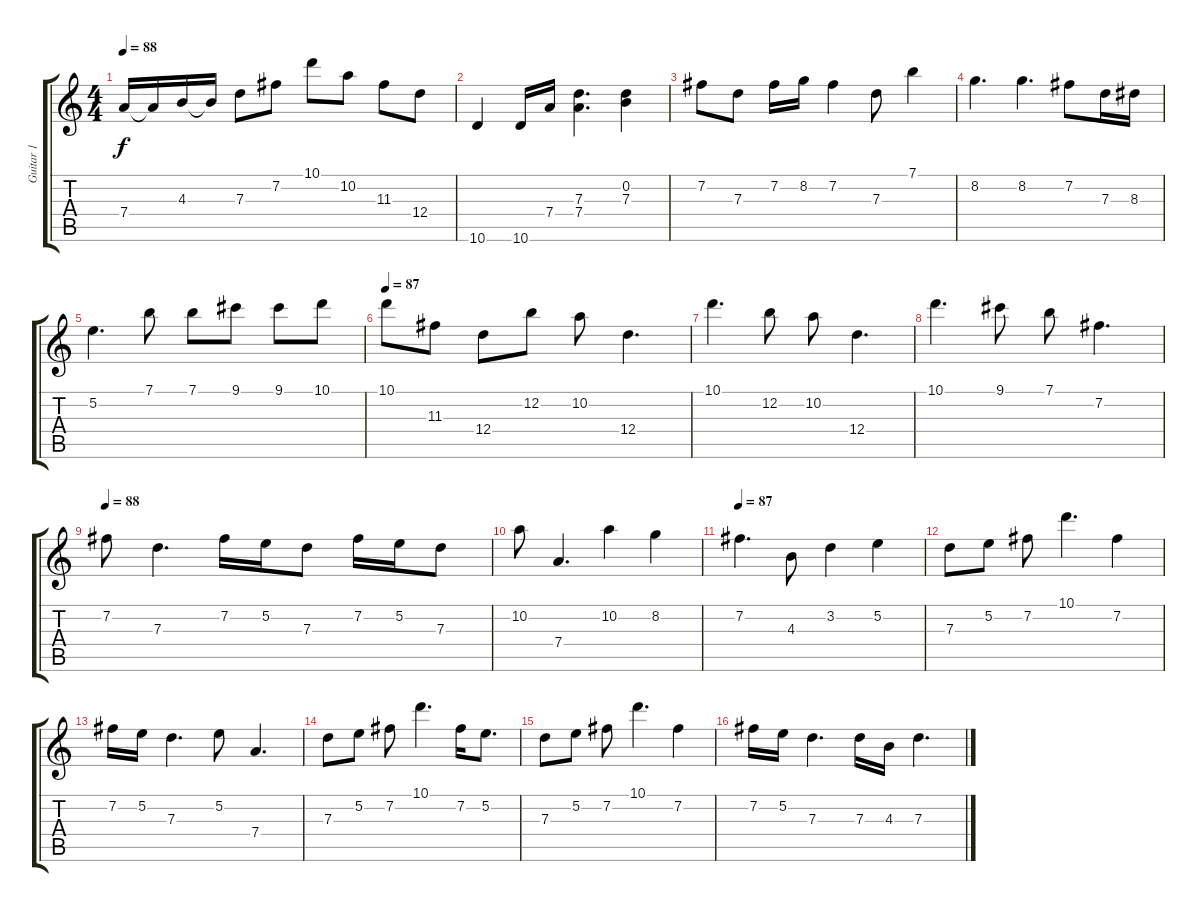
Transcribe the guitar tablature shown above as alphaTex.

\track ("Guitar 1" "Guitar 1") {instrument distortionguitar}
\staff {score tabs}
\tuning (E4 B3 G3 D3 A2 E2) {hide}
\ts (4 4)
\tempo 88
\clef g2
\ks c
7.4.16{dy f} 7.4{t}.16 4.3.16 4.3{t}.16 7.3.8 7.2.8 10.1.8 10.2.8 11.3.8 12.4.8 |
10.6.4 10.6.16 7.4.16 (7.3 7.4).4{d} (0.2 7.3).4 |
7.2.8 7.3.8 7.2.16 8.2.16 7.2.4 7.3.8 7.1.4 |
8.2.4{d} 8.2.4{d} 7.2.8 7.3.16 8.3.16 |
5.2.4{d} 7.1.8 7.1.8 9.1.8 9.1.8 10.1.8 |
\tempo 87
10.1.8 11.3.8 12.4.8 12.2.8 10.2.8 12.4.4{d} |
10.1.4{d} 12.2.8 10.2.8 12.4.4{d} |
10.1.4{d} 9.1.8 7.1.8 7.2.4{d} |
\tempo 88
7.2.8 7.3.4{d} 7.2.16 5.2.16 7.3.8 7.2.16 5.2.16 7.3.8 |
10.2.8 7.4.4{d} 10.2.4 8.2.4 |
\tempo 87
7.2.4{d} 4.3.8 3.2.4 5.2.4 |
7.3.8 5.2.8 7.2.8 10.1.4{d} 7.2.4 |
7.2.16 5.2.16 7.3.4{d} 5.2.8 7.4.4{d} |
7.3.8 5.2.8 7.2.8 10.1.4{d} 7.2.16 5.2.8{d} |
7.3.8 5.2.8 7.2.8 10.1.4{d} 7.2.4 |
7.2.16 5.2.16 7.3.4{d} 7.3.16 4.3.16 7.3.4{d}
